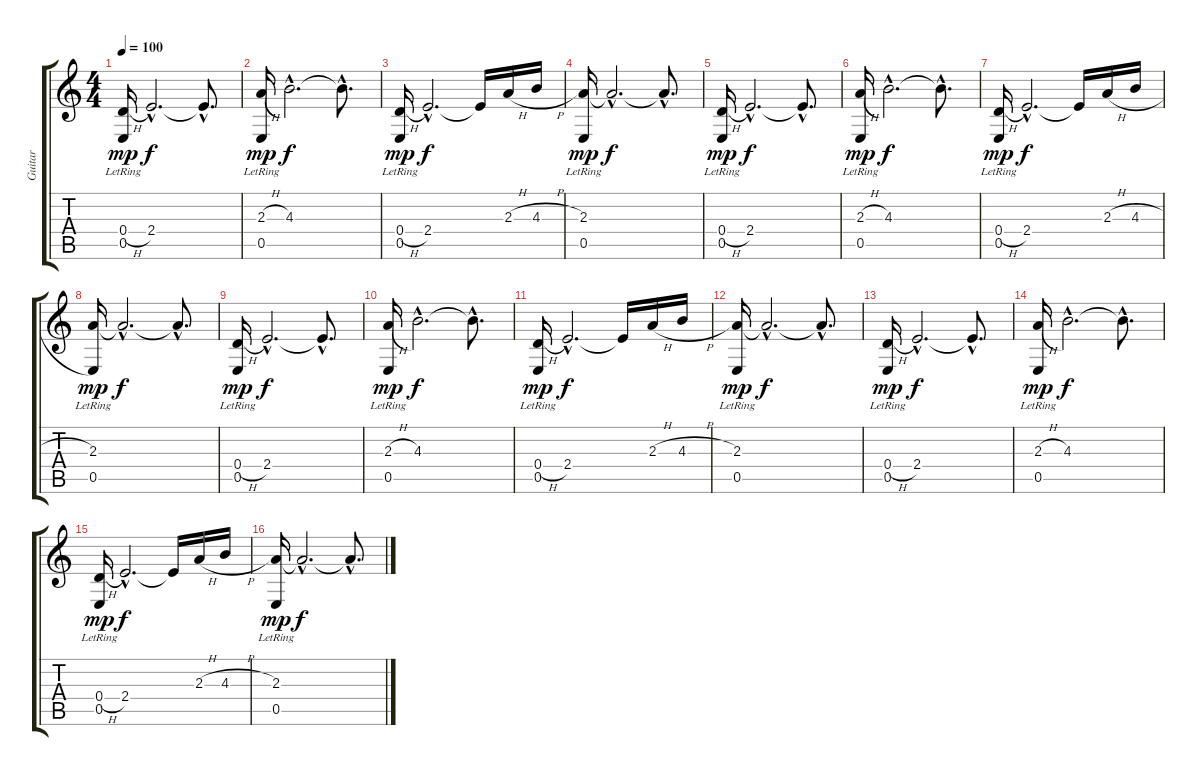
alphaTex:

\track ("Guitar" "Guitar") {instrument distortionguitar}
\staff {score tabs}
\tuning (E4 B3 G3 D3 E2 B1) {hide}
\ts (4 4)
\tempo 100
\tempo 88
\tempo 100
\clef g2
\ks c
(0.4{h} 0.5{lr}).16{dy mp instrument electricguitarjazz} 2.4{hac}.2{d dy f} 2.4{hac t}.8{d} |
(2.3{h} 0.5{lr}).16{dy mp} 4.3{hac}.2{d dy f} 4.3{hac t}.8{d} |
(0.4{h} 0.5{lr}).16{dy mp} 2.4{hac}.2{d dy f} 2.4{t}.16 2.3{h}.16 4.3{h}.16 |
(2.3 0.5{lr}).16{dy mp} 2.3{hac t}.2{d dy f} 2.3{hac t}.8{d} |
(0.4{h} 0.5{lr}).16{dy mp} 2.4{hac}.2{d dy f} 2.4{hac t}.8{d} |
(2.3{h} 0.5{lr}).16{dy mp} 4.3{hac}.2{d dy f} 4.3{hac t}.8{d} |
(0.4{h} 0.5{lr}).16{dy mp} 2.4{hac}.2{d dy f} 2.4{t}.16 2.3{h}.16 4.3{h}.16 |
(2.3 0.5{lr}).16{dy mp} 2.3{hac t}.2{d dy f} 2.3{hac t}.8{d} |
(0.4{h} 0.5{lr}).16{dy mp} 2.4{hac}.2{d dy f} 2.4{hac t}.8{d} |
(2.3{h} 0.5{lr}).16{dy mp} 4.3{hac}.2{d dy f} 4.3{hac t}.8{d} |
(0.4{h} 0.5{lr}).16{dy mp} 2.4{hac}.2{d dy f} 2.4{t}.16 2.3{h}.16 4.3{h}.16 |
(2.3 0.5{lr}).16{dy mp} 2.3{hac t}.2{d dy f} 2.3{hac t}.8{d} |
(0.4{h} 0.5{lr}).16{dy mp} 2.4{hac}.2{d dy f} 2.4{hac t}.8{d} |
(2.3{h} 0.5{lr}).16{dy mp} 4.3{hac}.2{d dy f} 4.3{hac t}.8{d} |
(0.4{h} 0.5{lr}).16{dy mp} 2.4{hac}.2{d dy f} 2.4{t}.16 2.3{h}.16 4.3{h}.16 |
(2.3 0.5{lr}).16{dy mp} 2.3{hac t}.2{d dy f} 2.3{hac t}.8{d}
